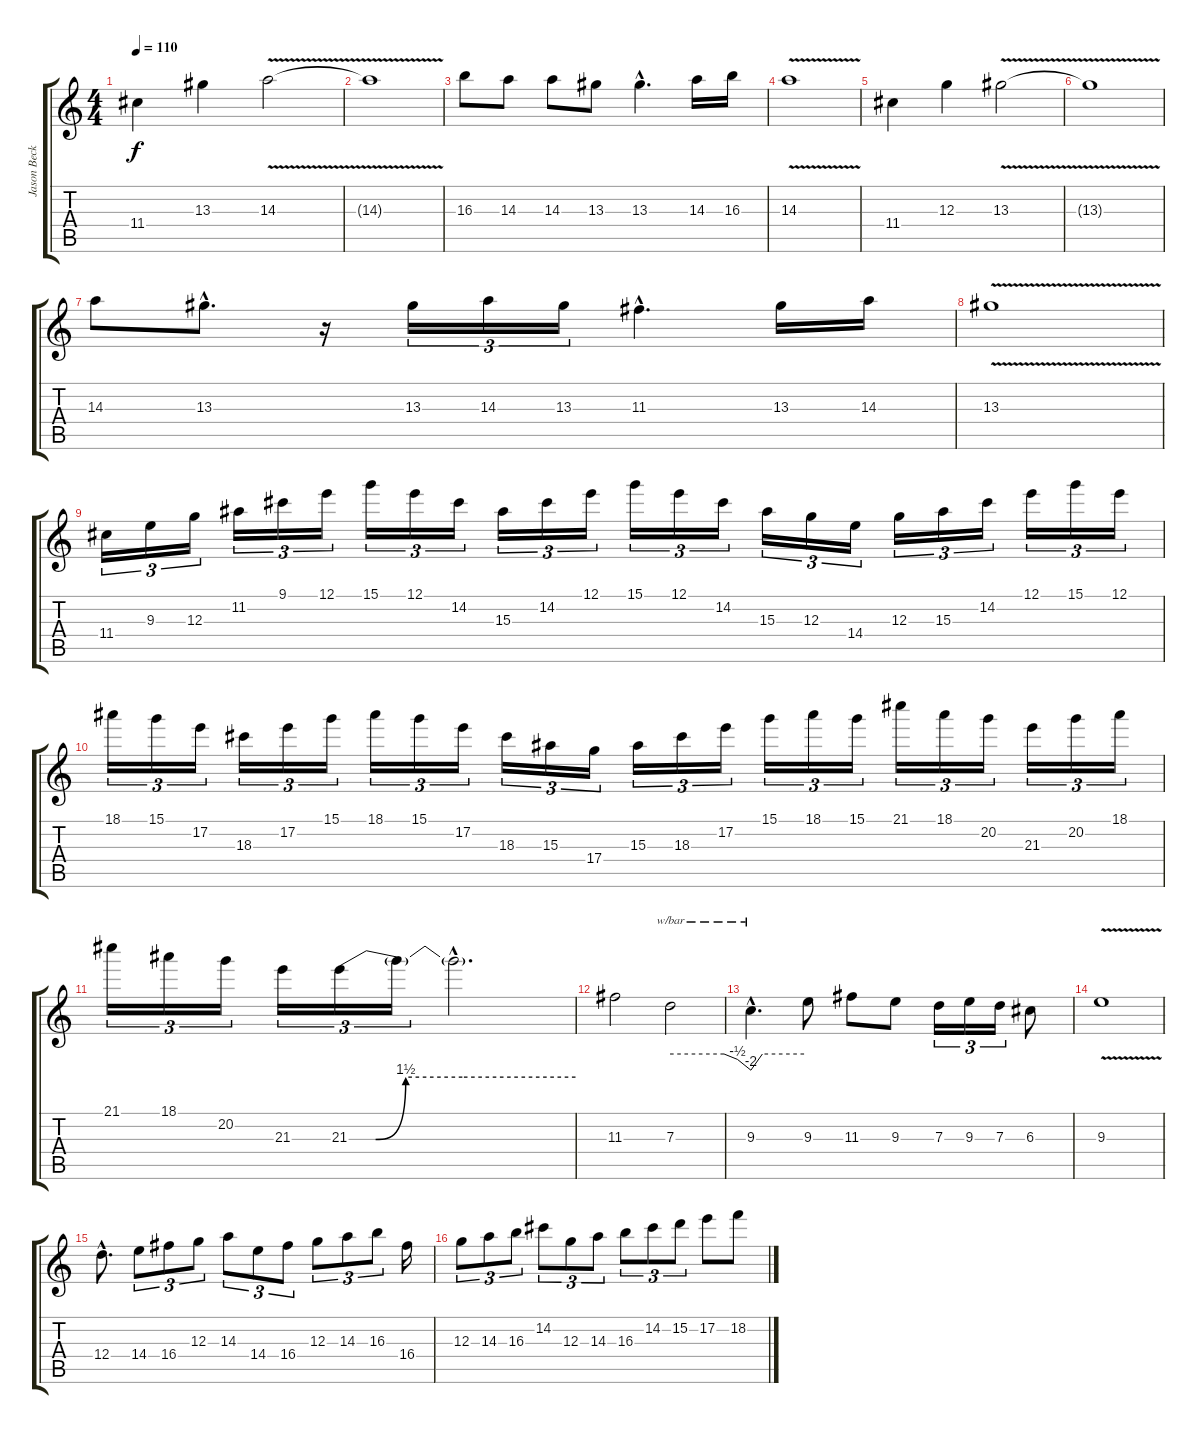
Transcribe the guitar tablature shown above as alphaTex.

\track ("Jason Becker" "Jason Beck") {instrument distortionguitar}
\staff {score tabs}
\tuning (E4 B3 G3 D3 A2 E2) {hide}
\ts (4 4)
\tempo 110
\clef g2
\ks c
11.4.4{dy f} 13.3.4 14.3{v}.2 |
14.3{t}.1 |
16.3.8 14.3.8 14.3.8 13.3.8 13.3{hac}.4{d} 14.3.16 16.3.16 |
14.3{v}.1 |
11.4.4 12.3.4 13.3{v}.2 |
13.3{t}.1 |
14.3.8 13.3{hac}.8{d} r.16 13.3.16{tu (3 2)} 14.3.16{tu (3 2)} 13.3.16{tu (3 2)} 11.3{hac}.4{d} 13.3.16 14.3.16 |
13.3{v}.1 |
11.4.16{tu (3 2)} 9.3.16{tu (3 2)} 12.3.16{tu (3 2)} 11.2.16{tu (3 2)} 9.1.16{tu (3 2)} 12.1.16{tu (3 2)} 15.1.16{tu (3 2)} 12.1.16{tu (3 2)} 14.2.16{tu (3 2)} 15.3.16{tu (3 2)} 14.2.16{tu (3 2)} 12.1.16{tu (3 2)} 15.1.16{tu (3 2)} 12.1.16{tu (3 2)} 14.2.16{tu (3 2)} 15.3.16{tu (3 2)} 12.3.16{tu (3 2)} 14.4.16{tu (3 2)} 12.3.16{tu (3 2)} 15.3.16{tu (3 2)} 14.2.16{tu (3 2)} 12.1.16{tu (3 2)} 15.1.16{tu (3 2)} 12.1.16{tu (3 2)} |
18.1.16{tu (3 2)} 15.1.16{tu (3 2)} 17.2.16{tu (3 2)} 18.3.16{tu (3 2)} 17.2.16{tu (3 2)} 15.1.16{tu (3 2)} 18.1.16{tu (3 2)} 15.1.16{tu (3 2)} 17.2.16{tu (3 2)} 18.3.16{tu (3 2)} 15.3.16{tu (3 2)} 17.4.16{tu (3 2)} 15.3.16{tu (3 2)} 18.3.16{tu (3 2)} 17.2.16{tu (3 2)} 15.1.16{tu (3 2)} 18.1.16{tu (3 2)} 15.1.16{tu (3 2)} 21.1.16{tu (3 2)} 18.1.16{tu (3 2)} 20.2.16{tu (3 2)} 21.3.16{tu (3 2)} 20.2.16{tu (3 2)} 18.1.16{tu (3 2)} |
21.1.16{tu (3 2)} 18.1.16{tu (3 2)} 20.2.16{tu (3 2)} 21.3.16{tu (3 2)} 21.3{be (custom 0 0 7 0 15 6 30 6 60 6)}.16{tu (3 2)} 21.3{t}.16{tu (3 2)} 21.3{hac t}.2{d} |
11.3.2 7.3.2{tbe (custom default 0 0 40 0 50 -2 60 -8)} |
9.3{hac}.4{d tbe (custom default 0 -8 13 0 60 0)} 9.3.8 11.3.8 9.3.8 7.3.16{tu (3 2)} 9.3.16{tu (3 2)} 7.3.16{tu (3 2)} 6.3.8 |
9.3{v}.1 |
12.4{hac}.8{d} 14.4.8{tu (3 2)} 16.4.8{tu (3 2)} 12.3.8{tu (3 2)} 14.3.8{tu (3 2)} 14.4.8{tu (3 2)} 16.4.8{tu (3 2)} 12.3.8{tu (3 2)} 14.3.8{tu (3 2)} 16.3.8{tu (3 2)} 16.4.16 |
12.3.8{tu (3 2)} 14.3.8{tu (3 2)} 16.3.8{tu (3 2)} 14.2.8{tu (3 2)} 12.3.8{tu (3 2)} 14.3.8{tu (3 2)} 16.3.8{tu (3 2)} 14.2.8{tu (3 2)} 15.2.8{tu (3 2)} 17.2.8 18.2.8
